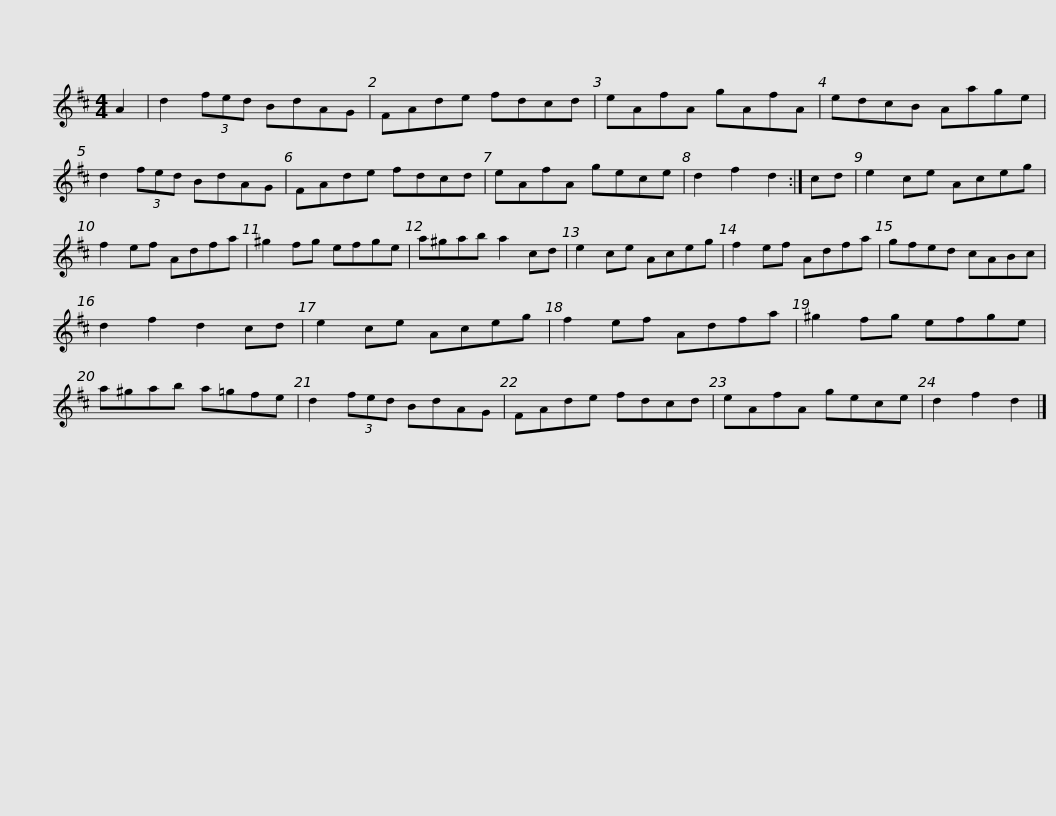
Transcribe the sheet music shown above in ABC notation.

X:1
L:1/8
M:4/4
I:linebreak $
K:D
V:1 treble
V:1
 A2 | d2 (3fed BdAG | FAde fdcd | eAfA gAfA | edcB Aage | %5
 d2 (3fed BdAG |$ FAde fdcd | eAfA gece | d2 f2 d2 :| cd | %10
 e2 ce Aceg | f2 ef Adfa | ^g2 fg efge |$ a^gab a2 cd | e2 ce Aceg | %15
 f2 ef Adfa | gfed cABc | d2 f2 d2 cd | e2 ce Aceg |$ f2 ef Adfa | %20
 ^g2 fg efge | a^gab a=gfe | d2 (3fed BdAG | FAde fdcd |$ eAfA gece | %25
 d2 f2 d2 |] %26
